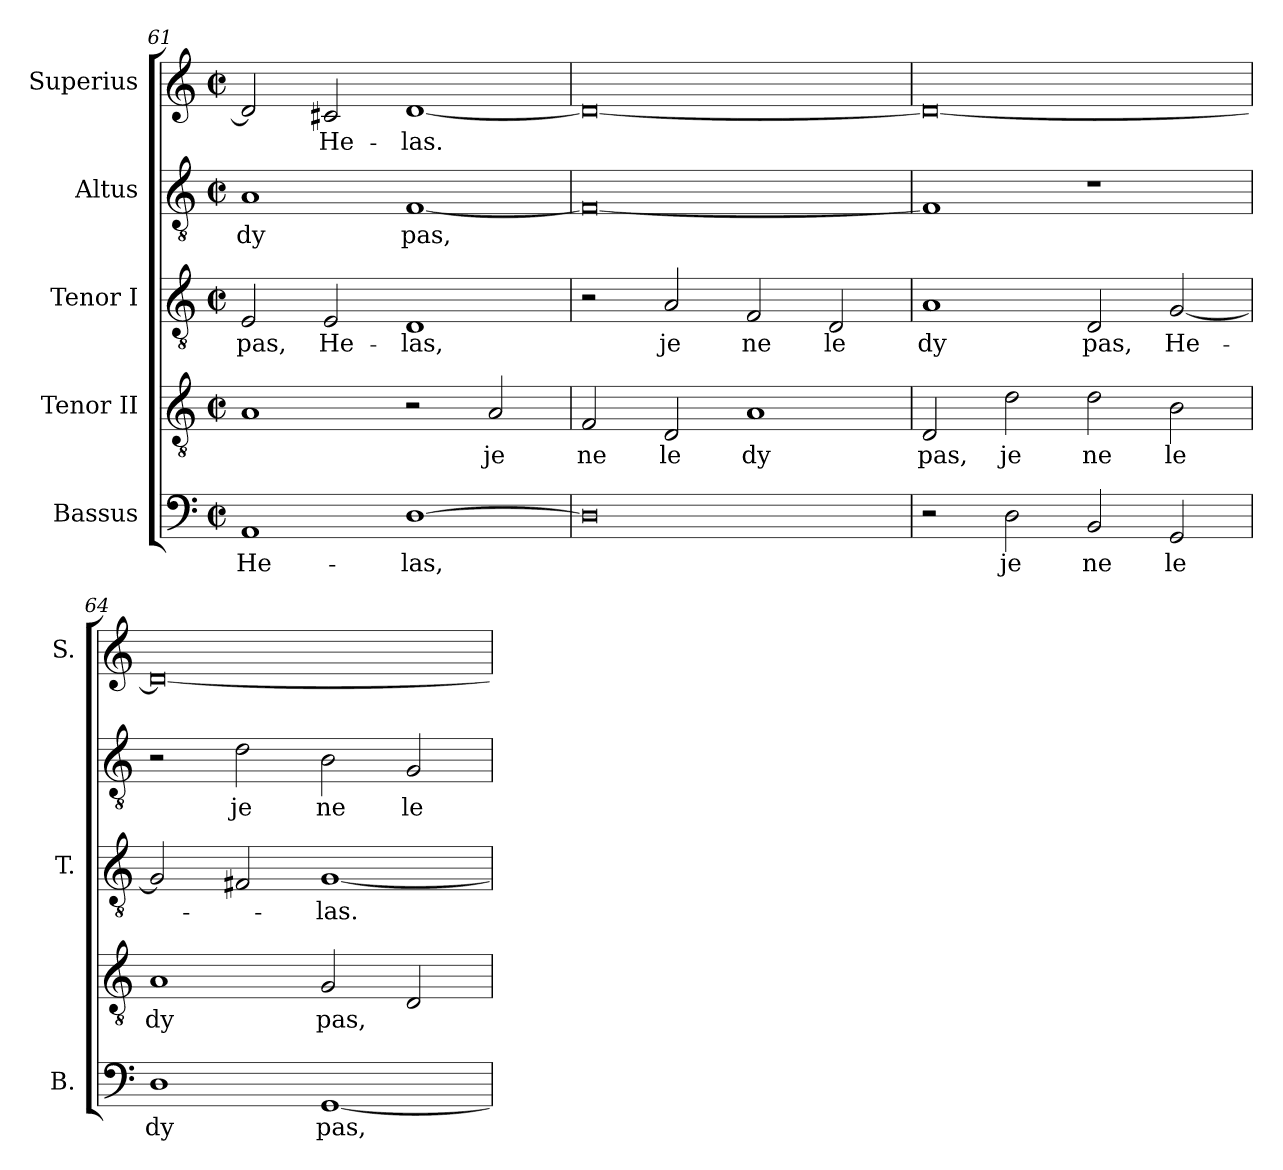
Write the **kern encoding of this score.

**kern	**text	**kern	**text	**kern	**text	**kern	**text	**kern	**text
*part5	*part5	*part4	*part4	*part3	*part3	*part2	*part2	*part1	*part1
*staff5	*staff5	*staff4	*staff4	*staff3	*staff3	*staff2	*staff2	*staff1	*staff1
*I"Bassus	*	*I"Tenor II	*	*I"Tenor I	*	*I"Altus	*	*I"Superius	*
*I'B.	*	*	*	*I'T.	*	*	*	*I'S.	*
!!LO:PB:g=z
*clefF4	*	*clefGv2	*	*clefGv2	*	*clefGv2	*	*clefG2	*
*	*	*ITrd7c12	*	*ITrd7c12	*	*ITrd7c12	*	*	*
*k[]	*	*k[]	*	*k[]	*	*k[]	*	*k[]	*
*C:	*	*C:	*	*C:	*	*C:	*	*C:	*
*M2/2	*	*M2/2	*	*M2/2	*	*M2/2	*	*M2/2	*
*met(c|)	*	*met(c|)	*	*met(c|)	*	*met(c|)	*	*met(c|)	*
=61	=61	=61	=61	=61	=61	=61	=61	=61	=61
!	!LO:LY:b:color=#000000	!	!	!	!	!	!	!	!
!	!	!	!	!	!LO:LY:b:color=#000000	!	!	!	!
!	!	!	!	!	!	!	!LO:LY:b:color=#000000	!	!
1AAi	He-	1AAi	.	2EEi/	pas,	1AAi	dy	2di/]	.
!	!	!	!	!	!LO:LY:b:color=#000000	!	!	!	!
!	!	!	!	!	!	!	!	!	!LO:LY:b:color=#000000
.	.	.	.	2EEi/	He-	.	.	2c#Xi/	He-
!	!LO:LY:b:color=#000000	!	!	!	!	!	!	!	!
!	!	!	!	!	!LO:LY:b:color=#000000	!	!	!	!
!	!	!	!	!	!	!	!LO:LY:b:color=#000000	!	!
!	!	!	!	!	!	!	!	!	!LO:LY:b:color=#000000
[>1Di	-las,	2r	.	1DDi	-las,	[<1FFi	pas,	[<1di	-las.
!	!	!	!LO:LY:b:color=#000000	!	!	!	!	!	!
.	.	2AAi/	je	.	.	.	.	.	.
=62	=62	=62	=62	=62	=62	=62	=62	=62	=62
!	!	!	!LO:LY:b:color=#000000	!	!	!	!	!	!
0Di]	.	2FFi/	ne	2r	.	0FFi_<	.	0di_<	.
!	!	!	!LO:LY:b:color=#000000	!	!	!	!	!	!
!	!	!	!	!	!LO:LY:b:color=#000000	!	!	!	!
.	.	2DDi/	le	2AAi/	je	.	.	.	.
!	!	!	!LO:LY:b:color=#000000	!	!	!	!	!	!
!	!	!	!	!	!LO:LY:b:color=#000000	!	!	!	!
.	.	1AAi	dy	2FFi/	ne	.	.	.	.
!	!	!	!	!	!LO:LY:b:color=#000000	!	!	!	!
.	.	.	.	2DDi/	le	.	.	.	.
=63	=63	=63	=63	=63	=63	=63	=63	=63	=63
!	!	!	!LO:LY:b:color=#000000	!	!	!	!	!	!
!	!	!	!	!	!LO:LY:b:color=#000000	!	!	!	!
2r	.	2DDi/	pas,	1AAi	dy	1FFi]	.	0di_<	.
!	!LO:LY:b:color=#000000	!	!	!	!	!	!	!	!
!	!	!	!LO:LY:b:color=#000000	!	!	!	!	!	!
2Di\	je	2Di\	je	.	.	.	.	.	.
!	!LO:LY:b:color=#000000	!	!	!	!	!	!	!	!
!	!	!	!LO:LY:b:color=#000000	!	!	!	!	!	!
!	!	!	!	!	!LO:LY:b:color=#000000	!	!	!	!
2BBi/	ne	2Di\	ne	2DDi/	pas,	1r	.	.	.
!	!LO:LY:b:color=#000000	!	!	!	!	!	!	!	!
!	!	!	!LO:LY:b:color=#000000	!	!	!	!	!	!
!	!	!	!	!	!LO:LY:b:color=#000000	!	!	!	!
2GGi/	le	2BBi\	le	[<2GGi/	He-	.	.	.	.
=64	=64	=64	=64	=64	=64	=64	=64	=64	=64
!	!LO:LY:b:color=#000000	!	!	!	!	!	!	!	!
!	!	!	!LO:LY:b:color=#000000	!	!	!	!	!	!
1Di	dy	1AAi	dy	2GGi/]	.	2r	.	0di_<	.
!	!	!	!	!	!	!	!LO:LY:b:color=#000000	!	!
.	.	.	.	2FF#Xi/	.	2Di\	je	.	.
!	!LO:LY:b:color=#000000	!	!	!	!	!	!	!	!
!	!	!	!LO:LY:b:color=#000000	!	!	!	!	!	!
!	!	!	!	!	!LO:LY:b:color=#000000	!	!	!	!
!	!	!	!	!	!	!	!LO:LY:b:color=#000000	!	!
[<1GGi	pas,	2GGi/	pas,	[<1GGi	-las.	2BBi\	ne	.	.
!	!	!	!	!	!	!	!LO:LY:b:color=#000000	!	!
.	.	2DDi/	.	.	.	2GGi/	le	.	.
=	=	=	=	=	=	=	=	=	=
*-	*-	*-	*-	*-	*-	*-	*-	*-	*-
